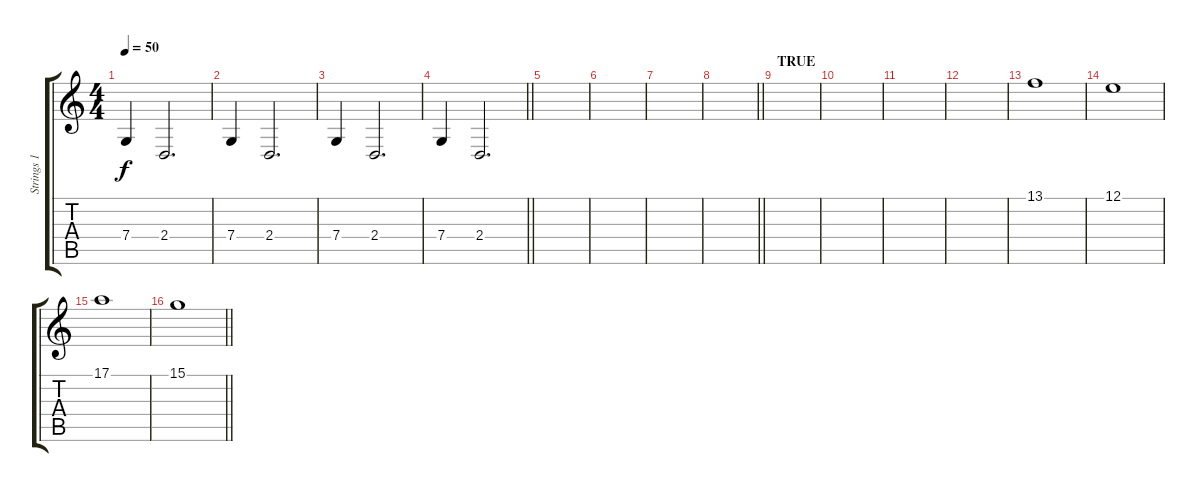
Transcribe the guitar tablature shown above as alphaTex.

\track ("Strings 1 " "Strings 1 ") {instrument stringensemble1}
\staff {score tabs}
\tuning (E4 B3 G3 C3 A2 E2) {hide}
\ts (4 4)
\tempo 50
\clef g2
\ks c
7.4.4{dy f} 2.4.2{d} |
7.4.4 2.4.2{d} |
7.4.4 2.4.2{d} |
\barLineRight lightlight
7.4.4 2.4.2{d} |
|
|
|
\barLineRight lightlight
|
\section ("" "TRUE")
|
|
|
|
13.1.1 |
12.1.1 |
17.1.1 |
\barLineRight lightlight
15.1.1
